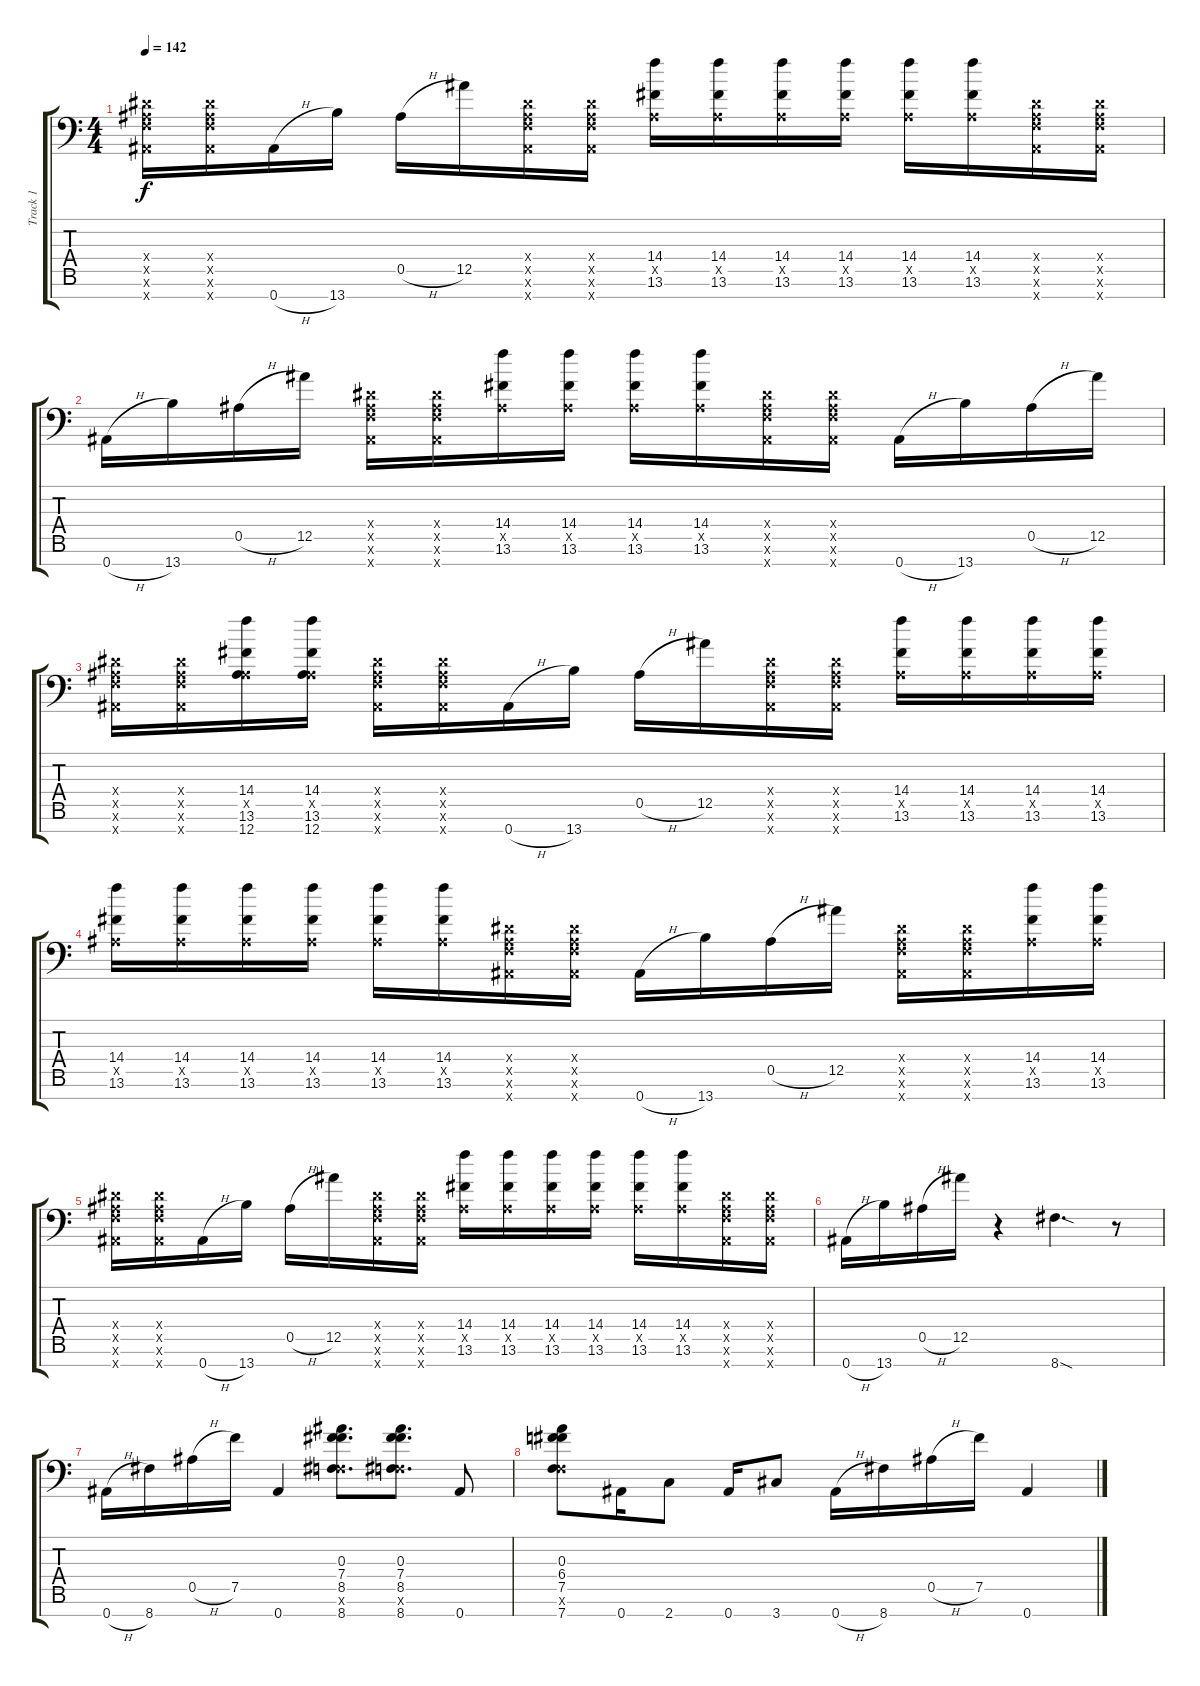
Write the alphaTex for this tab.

\track ("Track 1" "Track 1") {instrument distortionguitar}
\staff {score tabs}
\tuning (Eb4 Bb3 Gb3 Eb3 Bb2 F2 Bb1) {hide}
\ts (4 4)
\tempo 142
\clef f4
\ks c
(0.4{x} 0.5{x} 0.6{x} 0.7{x}).16{dy f} (0.4{x} 0.5{x} 0.6{x} 0.7{x}).16 0.7{h}.16 13.7.16 0.5{h}.16 12.5.16 (0.4{x} 0.5{x} 0.6{x} 0.7{x}).16 (0.4{x} 0.5{x} 0.6{x} 0.7{x}).16 (14.4 0.5{x} 13.6).16 (14.4 0.5{x} 13.6).16 (14.4 0.5{x} 13.6).16 (14.4 0.5{x} 13.6).16 (14.4 0.5{x} 13.6).16 (14.4 0.5{x} 13.6).16 (0.4{x} 0.5{x} 0.6{x} 0.7{x}).16 (0.4{x} 0.5{x} 0.6{x} 0.7{x}).16 |
0.7{h}.16 13.7.16 0.5{h}.16 12.5.16 (0.4{x} 0.5{x} 0.6{x} 0.7{x}).16 (0.4{x} 0.5{x} 0.6{x} 0.7{x}).16 (14.4 0.5{x} 13.6).16 (14.4 0.5{x} 13.6).16 (14.4 0.5{x} 13.6).16 (14.4 0.5{x} 13.6).16 (0.4{x} 0.5{x} 0.6{x} 0.7{x}).16 (0.4{x} 0.5{x} 0.6{x} 0.7{x}).16 0.7{h}.16 13.7.16 0.5{h}.16 12.5.16 |
(0.4{x} 0.5{x} 0.6{x} 0.7{x}).16 (0.4{x} 0.5{x} 0.6{x} 0.7{x}).16 (14.4 0.5{x} 13.6 12.7).16 (14.4 0.5{x} 13.6 12.7).16 (0.4{x} 0.5{x} 0.6{x} 0.7{x}).16 (0.4{x} 0.5{x} 0.6{x} 0.7{x}).16 0.7{h}.16 13.7.16 0.5{h}.16 12.5.16 (0.4{x} 0.5{x} 0.6{x} 0.7{x}).16 (0.4{x} 0.5{x} 0.6{x} 0.7{x}).16 (14.4 0.5{x} 13.6).16 (14.4 0.5{x} 13.6).16 (14.4 0.5{x} 13.6).16 (14.4 0.5{x} 13.6).16 |
(14.4 0.5{x} 13.6).16 (14.4 0.5{x} 13.6).16 (14.4 0.5{x} 13.6).16 (14.4 0.5{x} 13.6).16 (14.4 0.5{x} 13.6).16 (14.4 0.5{x} 13.6).16 (0.4{x} 0.5{x} 0.6{x} 0.7{x}).16 (0.4{x} 0.5{x} 0.6{x} 0.7{x}).16 0.7{h}.16 13.7.16 0.5{h}.16 12.5.16 (0.4{x} 0.5{x} 0.6{x} 0.7{x}).16 (0.4{x} 0.5{x} 0.6{x} 0.7{x}).16 (14.4 0.5{x} 13.6).16 (14.4 0.5{x} 13.6).16 |
(0.4{x} 0.5{x} 0.6{x} 0.7{x}).16 (0.4{x} 0.5{x} 0.6{x} 0.7{x}).16 0.7{h}.16 13.7.16 0.5{h}.16 12.5.16 (0.4{x} 0.5{x} 0.6{x} 0.7{x}).16 (0.4{x} 0.5{x} 0.6{x} 0.7{x}).16 (14.4 0.5{x} 13.6).16 (14.4 0.5{x} 13.6).16 (14.4 0.5{x} 13.6).16 (14.4 0.5{x} 13.6).16 (14.4 0.5{x} 13.6).16 (14.4 0.5{x} 13.6).16 (0.4{x} 0.5{x} 0.6{x} 0.7{x}).16 (0.4{x} 0.5{x} 0.6{x} 0.7{x}).16 |
0.7{h}.16 13.7.16 0.5{h}.16 12.5.16 r.4 8.7{sod}.4{d} r.8 |
0.7{h}.16 8.7.16 0.5{h}.16 7.5.16 0.7.4 (0.3 7.4 8.5 0.6{x} 8.7).8{d} (0.3 7.4 8.5 0.6{x} 8.7).8{d} 0.7.8 |
(0.3 6.4 7.5 0.6{x} 7.7).8 0.7.16 2.7.8 0.7.16 3.7.8 0.7{h}.16 8.7.16 0.5{h}.16 7.5.16 0.7.4
